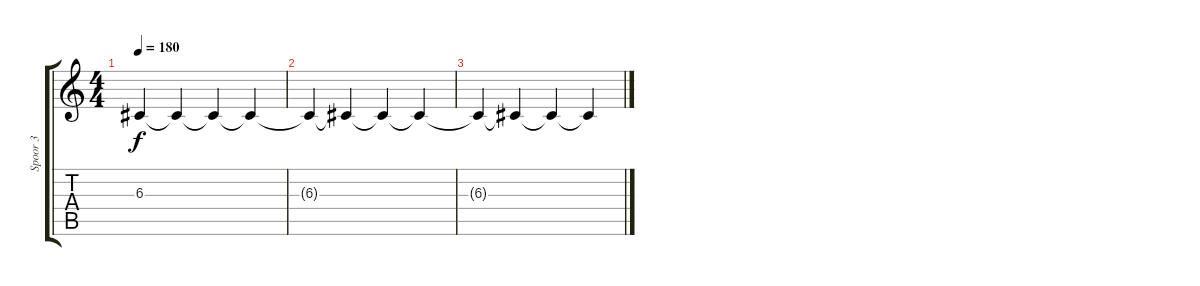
\track ("Spoor 3" "Spoor 3") {instrument viola}
\staff {score tabs}
\tuning (E4 B3 G3 D3 A2 E2) {hide}
\ts (4 4)
\tempo 180
\clef g2
\ks c
6.3{t}.4{dy f} 6.3{t}.4 6.3{t}.4 6.3{t}.4 |
6.3{t}.4 6.3{t}.4 6.3{t}.4 6.3{t}.4 |
6.3{t}.4 6.3{t}.4 6.3{t}.4 6.3{t}.4
